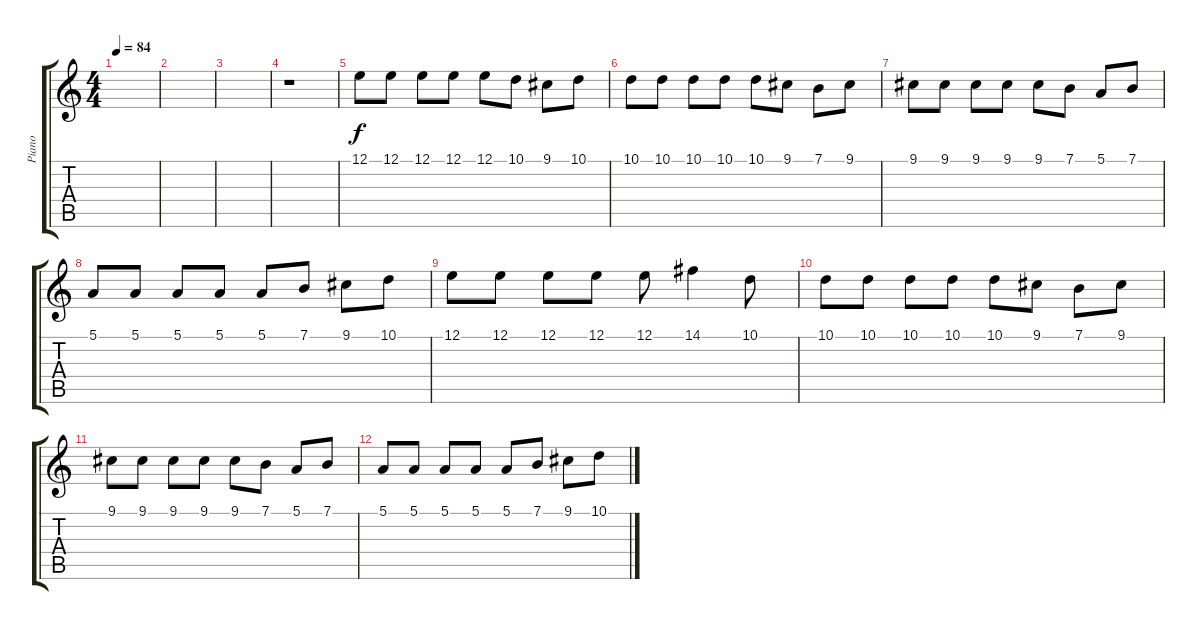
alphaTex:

\track ("Piano" "Piano") {instrument acousticgrandpiano}
\staff {score tabs}
\tuning (E4 B3 G3 D3 A2 E2) {hide}
\ts (4 4)
\tempo 84
\clef g2
\ks c
|
|
|
r.1 |
12.1.8 12.1.8 12.1.8 12.1.8 12.1.8 10.1.8 9.1.8 10.1.8 |
10.1.8 10.1.8 10.1.8 10.1.8 10.1.8 9.1.8 7.1.8 9.1.8 |
9.1.8 9.1.8 9.1.8 9.1.8 9.1.8 7.1.8 5.1.8 7.1.8 |
5.1.8 5.1.8 5.1.8 5.1.8 5.1.8 7.1.8 9.1.8 10.1.8 |
12.1.8 12.1.8 12.1.8 12.1.8 12.1.8 14.1.4 10.1.8 |
10.1.8 10.1.8 10.1.8 10.1.8 10.1.8 9.1.8 7.1.8 9.1.8 |
9.1.8 9.1.8 9.1.8 9.1.8 9.1.8 7.1.8 5.1.8 7.1.8 |
5.1.8 5.1.8 5.1.8 5.1.8 5.1.8 7.1.8 9.1.8 10.1.8
